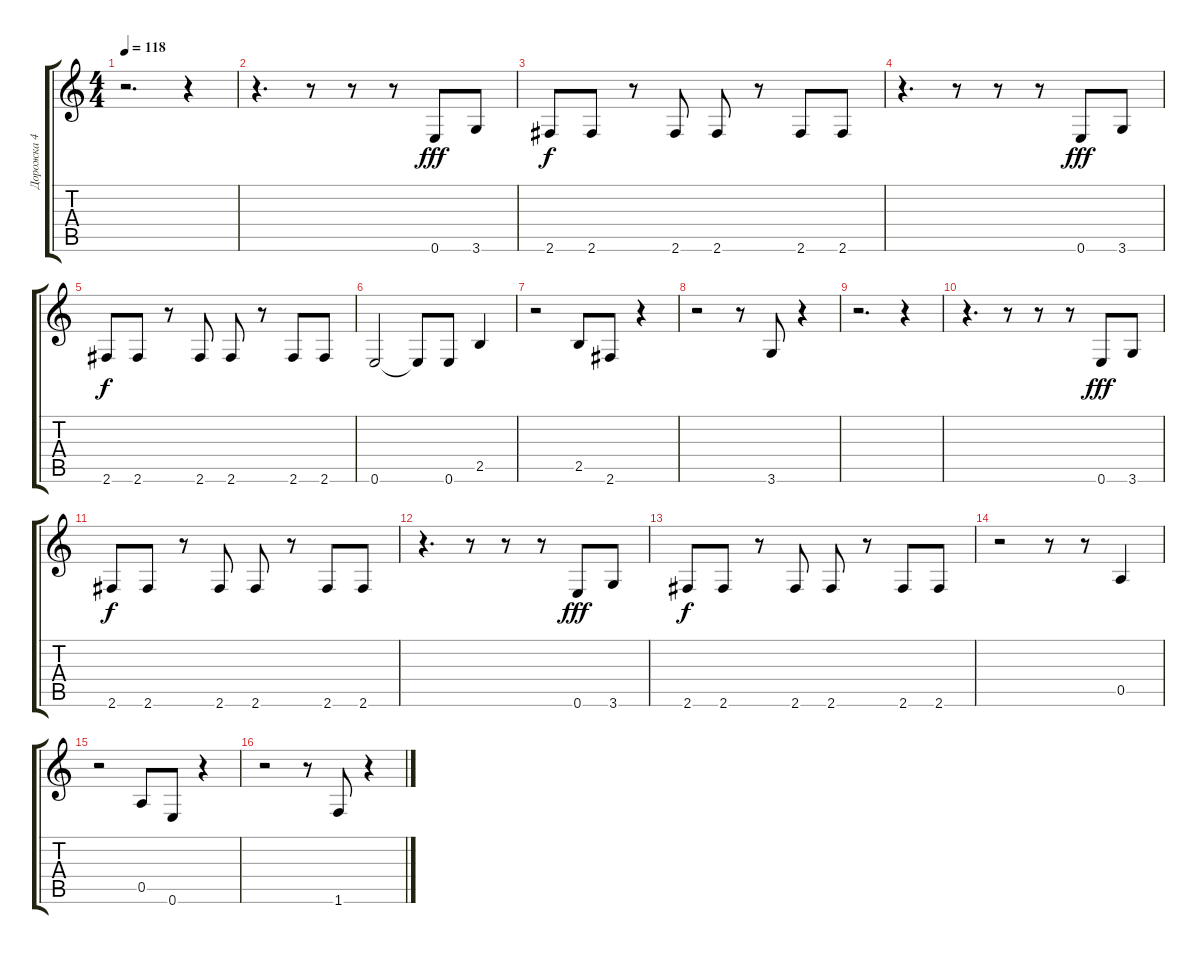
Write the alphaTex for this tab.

\track ("Дорожка 4" "Дорожка 4") {instrument electricbassfinger}
\staff {score tabs}
\tuning (E4 B3 G3 D3 A2 E2) {hide}
\ts (4 4)
\tempo 118
\clef g2
\ks c
r.2{d dy f} r.4 |
r.4{d} r.8 r.8 r.8 0.6.8{dy fff} 3.6.8 |
2.6.8{dy f} 2.6.8 r.8 2.6.8 2.6.8 r.8 2.6.8 2.6.8 |
r.4{d} r.8 r.8 r.8 0.6.8{dy fff} 3.6.8 |
2.6.8{dy f} 2.6.8 r.8 2.6.8 2.6.8 r.8 2.6.8 2.6.8 |
0.6.2 0.6{t}.8 0.6.8 2.5.4 |
r.2 2.5.8 2.6.8 r.4 |
r.2 r.8 3.6.8 r.4 |
r.2{d} r.4 |
r.4{d} r.8 r.8 r.8 0.6.8{dy fff} 3.6.8 |
2.6.8{dy f} 2.6.8 r.8 2.6.8 2.6.8 r.8 2.6.8 2.6.8 |
r.4{d} r.8 r.8 r.8 0.6.8{dy fff} 3.6.8 |
2.6.8{dy f} 2.6.8 r.8 2.6.8 2.6.8 r.8 2.6.8 2.6.8 |
r.2 r.8 r.8 0.5.4 |
r.2 0.5.8 0.6.8 r.4 |
r.2 r.8 1.6.8 r.4
